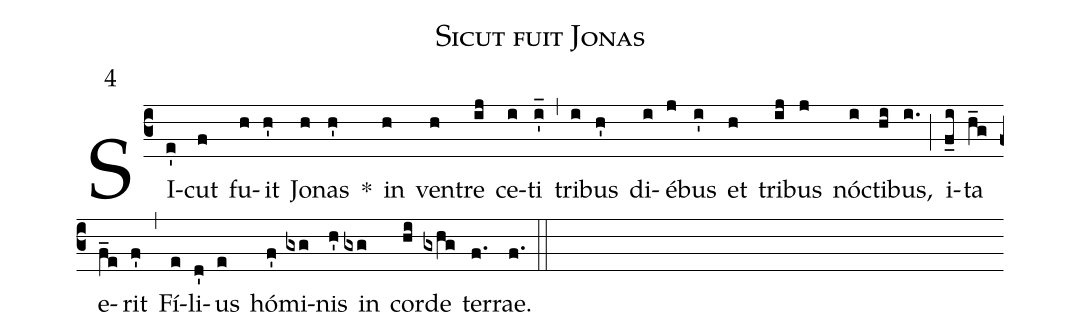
name:Sicut fuit Jonas;
mode:4;
annotation:4;
office-part:Antiphonae;
%%
(c3) SI(e')cut(f) fu(h)it(h') Jo(h)nas(h') *() in(h) ven(h)tre(ij) ce(i)ti(i'_) (,) tri(i)bus(h') di(i)é(j)bus(i') et(h) tri(ij)bus(j) nó(i)cti(hi)bus,(i.) (;) i(f_i)ta(h_g) e(f_e)rit(f') (,) Fí(e)li(d')us(e) hó(f')mi(gxg)nis(h') in(gxg) cor(hi)de(gxhg) ter(f.)rae.(f.) (::)
